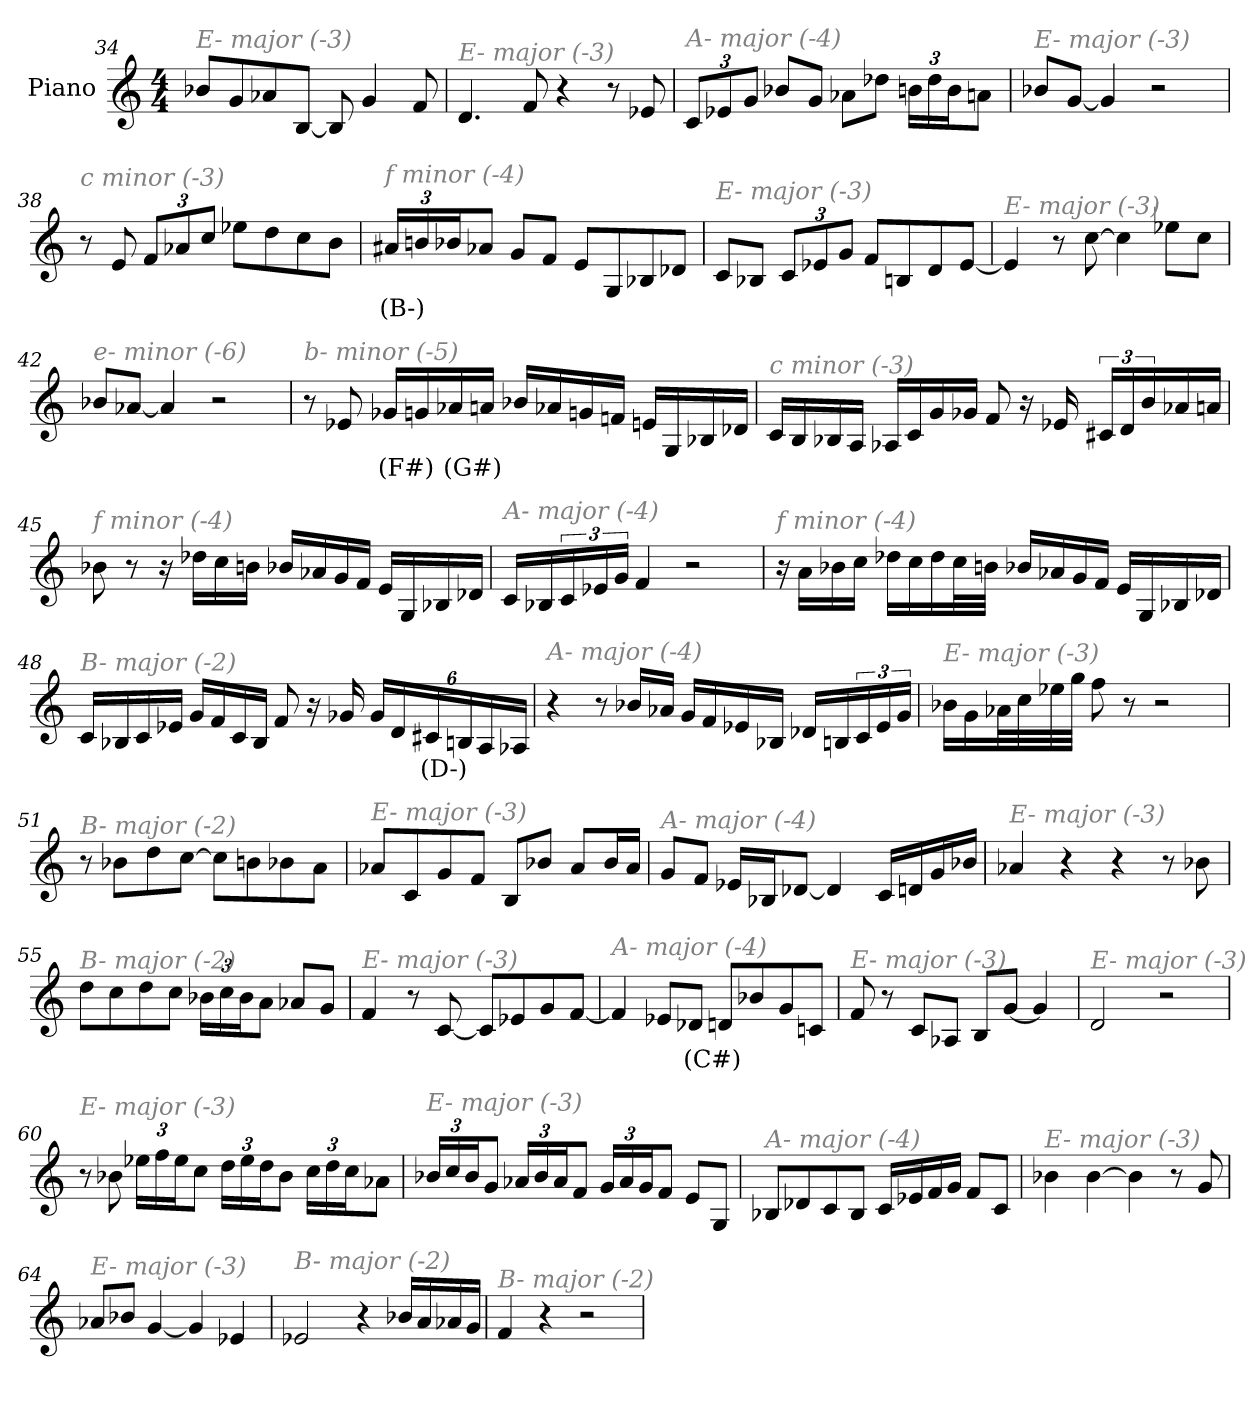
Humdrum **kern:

**kern	**text
*part1	*part1
*staff1	*staff1
*I"Piano	*
*I'Pno	*
*clefG2	*
*k[]	*
*M4/4	*
=34	=34
!LO:TX:i:color=#808080:t=E- major (-3)	!
8b-X/L	.
8g/	.
8a-X/	.
[8B/J	.
8B/]	.
4g/	.
8f/	.
=35	=35
!LO:TX:i:color=#808080:t=E- major (-3)	!
4.d/	.
8f/	.
4r	.
8r	.
8e-X/	.
!!LO:LB:g=z
=36	=36
*Xbrackettup	*
!LO:TX:i:color=#808080:t=A- major (-4)	!
12c/L	.
12e-X/	.
12g/J	.
8b-X/L	.
8g/J	.
8a-X\L	.
8dd-X\J	.
24bn\LL	.
24dd-\	.
24b\J	.
8an\J	.
=37	=37
!LO:TX:i:color=#808080:t=E- major (-3)	!
8b-X/L	.
[8g/J	.
4g/]	.
2r	.
=38	=38
!LO:TX:i:color=#808080:t=c minor (-3)	!
8r	.
8e/	.
12f/L	.
12a-X/	.
12cc/J	.
8ee-X\L	.
8dd\	.
8cc\	.
8b\J	.
=39	=39
!LO:TX:i:color=#808080:t=f minor (-4)	!
24a#Xi/LL	(B-)
24bn/	.
24b-X/J	.
8a-X/J	.
8g/L	.
8f/J	.
8e/L	.
8G/	.
8B-X/	.
8d-X/J	.
!!LO:LB:g=z
=40	=40
!LO:TX:i:color=#808080:t=E- major (-3)	!
8c/L	.
8B-X/J	.
12c/L	.
12e-X/	.
12g/J	.
8f/L	.
8Bn/	.
8d/	.
[8e-/J	.
=41	=41
!LO:TX:i:color=#808080:t=E- major (-3)	!
4e-/]	.
8r	.
[8cc\	.
4cc\]	.
8ee-X\L	.
8cc\J	.
=42	=42
!LO:TX:i:color=#808080:t=e- minor (-6)	!
8b-X/L	.
[8a-X/J	.
4a-/]	.
2r	.
!!LO:LB:g=z
=43	=43
!LO:TX:i:color=#808080:t=b- minor (-5)	!
8r	.
8e-X/	.
16g-Xj/LL	(F#)
16g/	.
16a-Xj/	(G#)
16a/JJ	.
16b-X/LL	.
16a-X/	.
16gn/	.
16fn/JJ	.
16en/LL	.
16G/	.
16B-X/	.
16d-X/JJ	.
=44	=44
!LO:TX:i:color=#808080:t=c minor (-3)	!
16c/LL	.
16B/	.
16B-X/	.
16A/JJ	.
16A-X/LL	.
16c/	.
16g/	.
16g-X/JJ	.
8f/	.
16r	.
16e-X/	.
*brackettup	*
24c#X/LL	.
24d/	.
24b/	.
16a-X/	.
16an/JJ	.
!!LO:PB:g=z
=45	=45
!LO:TX:i:color=#808080:t=f minor (-4)	!
8b-X\	.
8r	.
16r	.
16dd-X\LL	.
16cc\	.
16bn\JJ	.
16b-X/LL	.
16a-X/	.
16g/	.
16f/JJ	.
16e/LL	.
16G/	.
16B-X/	.
16d-X/JJ	.
=46	=46
!LO:TX:i:color=#808080:t=A- major (-4)	!
16c/LL	.
16B-X/	.
24c/	.
24e-X/	.
24g/JJ	.
4f/	.
2r	.
!!LO:LB:g=z
=47	=47
!LO:TX:i:color=#808080:t=f minor (-4)	!
16r	.
16a\LL	.
16b-X\	.
16cc\JJ	.
16dd-X\LL	.
16cc\	.
16dd-\	.
32cc\L	.
32bn\JJJ	.
16b-X/LL	.
16a-X/	.
16g/	.
16f/JJ	.
16e/LL	.
16G/	.
16B-X/	.
16d-X/JJ	.
=48	=48
!LO:TX:i:color=#808080:t=B- major (-2)	!
16c/LL	.
16B-X/	.
16c/	.
16e-X/JJ	.
16g/LL	.
16f/	.
16c/	.
16B-/JJ	.
8f/	.
16r	.
16g-X/	.
*Xbrackettup	*
24g-/LL	.
24d/	.
24c#Xi/	(D-)
24Bn/	.
24A/	.
24A-X/JJ	.
!!LO:LB:g=z
=49	=49
!LO:TX:i:color=#808080:t=A- major (-4)	!
4r	.
8r	.
16b-X/LL	.
16a-X/JJ	.
16g/LL	.
16f/	.
16e-X/	.
16B-X/JJ	.
16d-X/LL	.
16Bn/	.
*brackettup	*
24c/	.
24e-/	.
24g/JJ	.
=50	=50
!LO:TX:i:color=#808080:t=E- major (-3)	!
16b-X\LL	.
16g\	.
32a-X\L	.
32cc\	.
32ee-X\	.
32gg\JJJ	.
8ff\	.
8r	.
2r	.
=51	=51
!LO:TX:i:color=#808080:t=B- major (-2)	!
8r	.
8b-X\L	.
8dd\	.
[8cc\J	.
8cc\L]	.
8bn\	.
8b-X\	.
8a\J	.
!!LO:LB:g=z
=52	=52
!LO:TX:i:color=#808080:t=E- major (-3)	!
8a-X/L	.
8c/	.
8g/	.
8f/J	.
8B/L	.
8b-X/J	.
8a-/L	.
16b-/L	.
16a-/JJ	.
=53	=53
!LO:TX:i:color=#808080:t=A- major (-4)	!
8g/L	.
8f/J	.
16e-X/LL	.
16B-X/J	.
[8d-X/J	.
4d-/]	.
16c/LL	.
16dn/	.
16g/	.
16b-X/JJ	.
=54	=54
!LO:TX:i:color=#808080:t=E- major (-3)	!
4a-X/	.
4r	.
4r	.
8r	.
8b-X\	.
=55	=55
!LO:TX:i:color=#808080:t=B- major (-2)	!
8dd\L	.
8cc\	.
8dd\	.
8cc\J	.
*Xbrackettup	*
24b-X\LL	.
24cc\	.
24b-\J	.
8a\J	.
8a-X/L	.
8g/J	.
!!LO:LB:g=z
=56	=56
!LO:TX:i:color=#808080:t=E- major (-3)	!
4f/	.
8r	.
[8c/	.
8c/L]	.
8e-X/	.
8g/	.
[8f/J	.
=57	=57
!LO:TX:i:color=#808080:t=A- major (-4)	!
4f/]	.
8e-X/L	.
8d-Xj/J	(C#)
8d/L	.
8b-X/	.
8g/	.
8cn/J	.
=58	=58
!LO:TX:i:color=#808080:t=E- major (-3)	!
8f/	.
8r	.
8c/L	.
8A-X/J	.
8B/L	.
[8g/J	.
4g/]	.
=59	=59
!LO:TX:i:color=#808080:t=E- major (-3)	!
2d/	.
2r	.
!!LO:LB:g=z
=60	=60
!LO:TX:i:color=#808080:t=E- major (-3)	!
8r	.
8b-X\	.
24ee-X\LL	.
24ff\	.
24ee-\J	.
8cc\J	.
24dd\LL	.
24ee-\	.
24dd\J	.
8b-\J	.
24cc\LL	.
24dd\	.
24cc\J	.
8a-X\J	.
=61	=61
!LO:TX:i:color=#808080:t=E- major (-3)	!
24b-X/LL	.
24cc/	.
24b-/J	.
8g/J	.
24a-X/LL	.
24b-/	.
24a-/J	.
8f/J	.
24g/LL	.
24a-/	.
24g/J	.
8f/J	.
8e/L	.
8G/J	.
=62	=62
!LO:TX:i:color=#808080:t=A- major (-4)	!
8B-X/L	.
8d-X/	.
8c/	.
8B-/J	.
16c/LL	.
16e-X/	.
16f/	.
16g/JJ	.
8f/L	.
8c/J	.
!!LO:LB:g=z
=63	=63
!LO:TX:i:color=#808080:t=E- major (-3)	!
4b-X\	.
[4b-\	.
4b-\]	.
8r	.
8g/	.
=64	=64
!LO:TX:i:color=#808080:t=E- major (-3)	!
8a-X/L	.
8b-X/J	.
[4g/	.
4g/]	.
4e-X/	.
=65	=65
!LO:TX:i:color=#808080:t=B- major (-2)	!
2e-X/	.
4r	.
16b-X/LL	.
16a/	.
16a-X/	.
16g/JJ	.
=66	=66
!LO:TX:i:color=#808080:t=B- major (-2)	!
4f/	.
4r	.
2r	.
=	=
*-	*-
